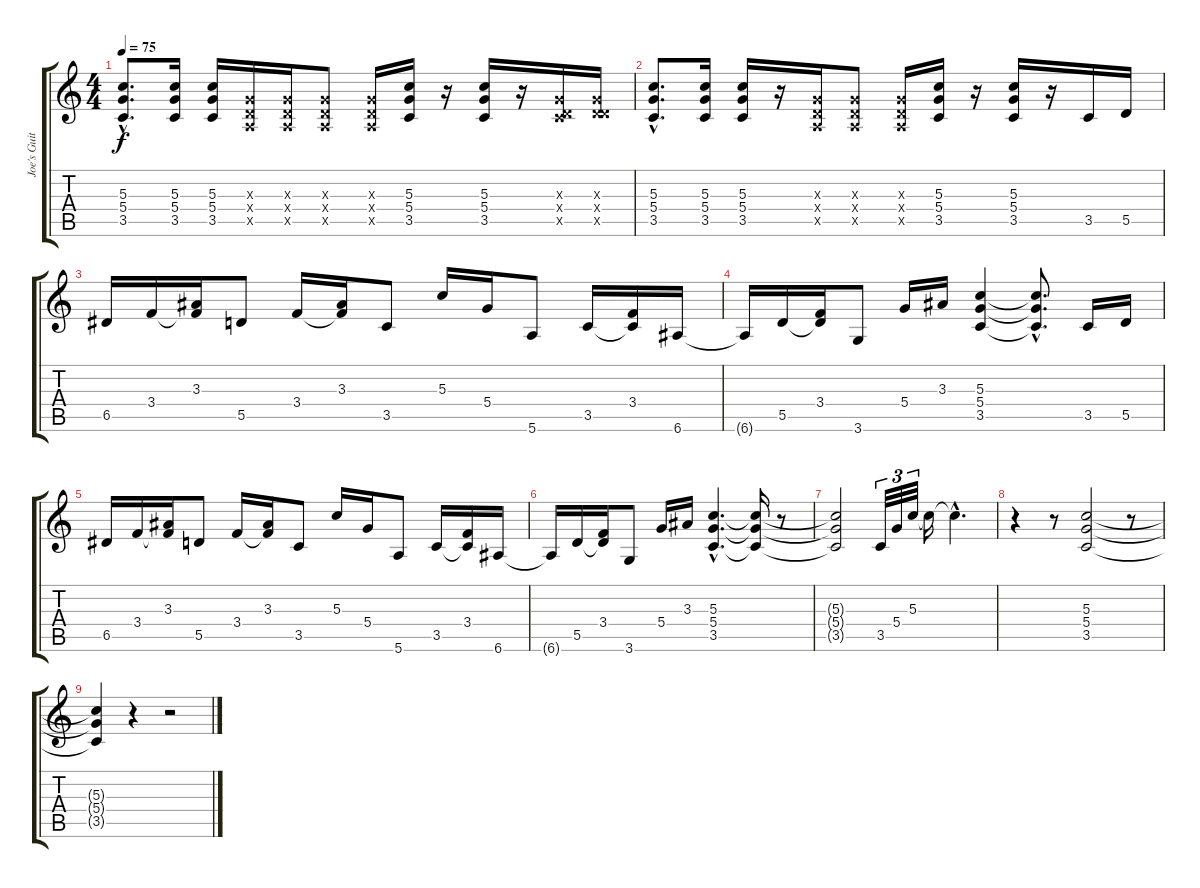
\track ("Joe's Guitar" "Joe's Guit") {instrument distortionguitar}
\staff {score tabs}
\tuning (E4 B3 G3 D3 A2 E2) {hide}
\ts (4 4)
\tempo 75
\clef g2
\ks c
(5.3{hac} 5.4{hac} 3.5{hac}).8{d dy f} (5.3 5.4 3.5).16 (5.3 5.4 3.5).16 (0.3{x} 0.4{x} 0.5{x}).16 (0.3{x} 0.4{x} 0.5{x}).16 (0.3{x} 0.4{x} 0.5{x}).8 (0.3{x} 0.4{x} 0.5{x}).16 (5.3 5.4 3.5).16 r.16 (5.3 5.4 3.5).16 r.16 (0.3{x} 0.4{x} 3.5{x}).16 (0.3{x} 0.4{x} 5.5{x}).16 |
(5.3{hac} 5.4{hac} 3.5{hac}).8{d} (5.3 5.4 3.5).16 (5.3 5.4 3.5).16 r.16 (0.3{x} 0.4{x} 0.5{x}).16 (0.3{x} 0.4{x} 0.5{x}).8 (0.3{x} 0.4{x} 0.5{x}).16 (5.3 5.4 3.5).16 r.16 (5.3 5.4 3.5).16 r.16 3.5.16 5.5.16 |
6.5.16 3.4.16 (3.3 3.4{t}).16 5.5.8 3.4.16 (3.3 3.4{t}).16 3.5.8 5.3.16 5.4.16 5.6.8 3.5.16 (3.4 3.5{t}).16 6.6.16 |
6.6{t}.16 5.5.16 (3.4 5.5{t}).16 3.6.8 5.4.16 3.3.16 (5.3 5.4 3.5).4 (5.3{hac t} 5.4{hac t} 3.5{hac t}).8{d} 3.5.16 5.5.16 |
6.5.16 3.4.16 (3.3 3.4{t}).16 5.5.8 3.4.16 (3.3 3.4{t}).16 3.5.8 5.3.16 5.4.16 5.6.8 3.5.16 (3.4 3.5{t}).16 6.6.16 |
6.6{t}.16 5.5.16 (3.4 5.5{t}).16 3.6.8 5.4.16 3.3.16 (5.3{hac} 5.4{hac} 3.5{hac}).4{d} (5.3{t} 5.4{t} 3.5{t}).16 r.8 |
(5.3{t} 5.4{t} 3.5{t}).2 3.5.32{tu (3 2)} 5.4.32{tu (3 2)} 5.3.32{tu (3 2)} 5.3{t}.16 5.3{hac t}.4{d} |
r.4 r.8 (5.3 5.4 3.5).2 r.8 |
(5.3{t} 5.4{t} 3.5{t}).4 r.4 r.2
